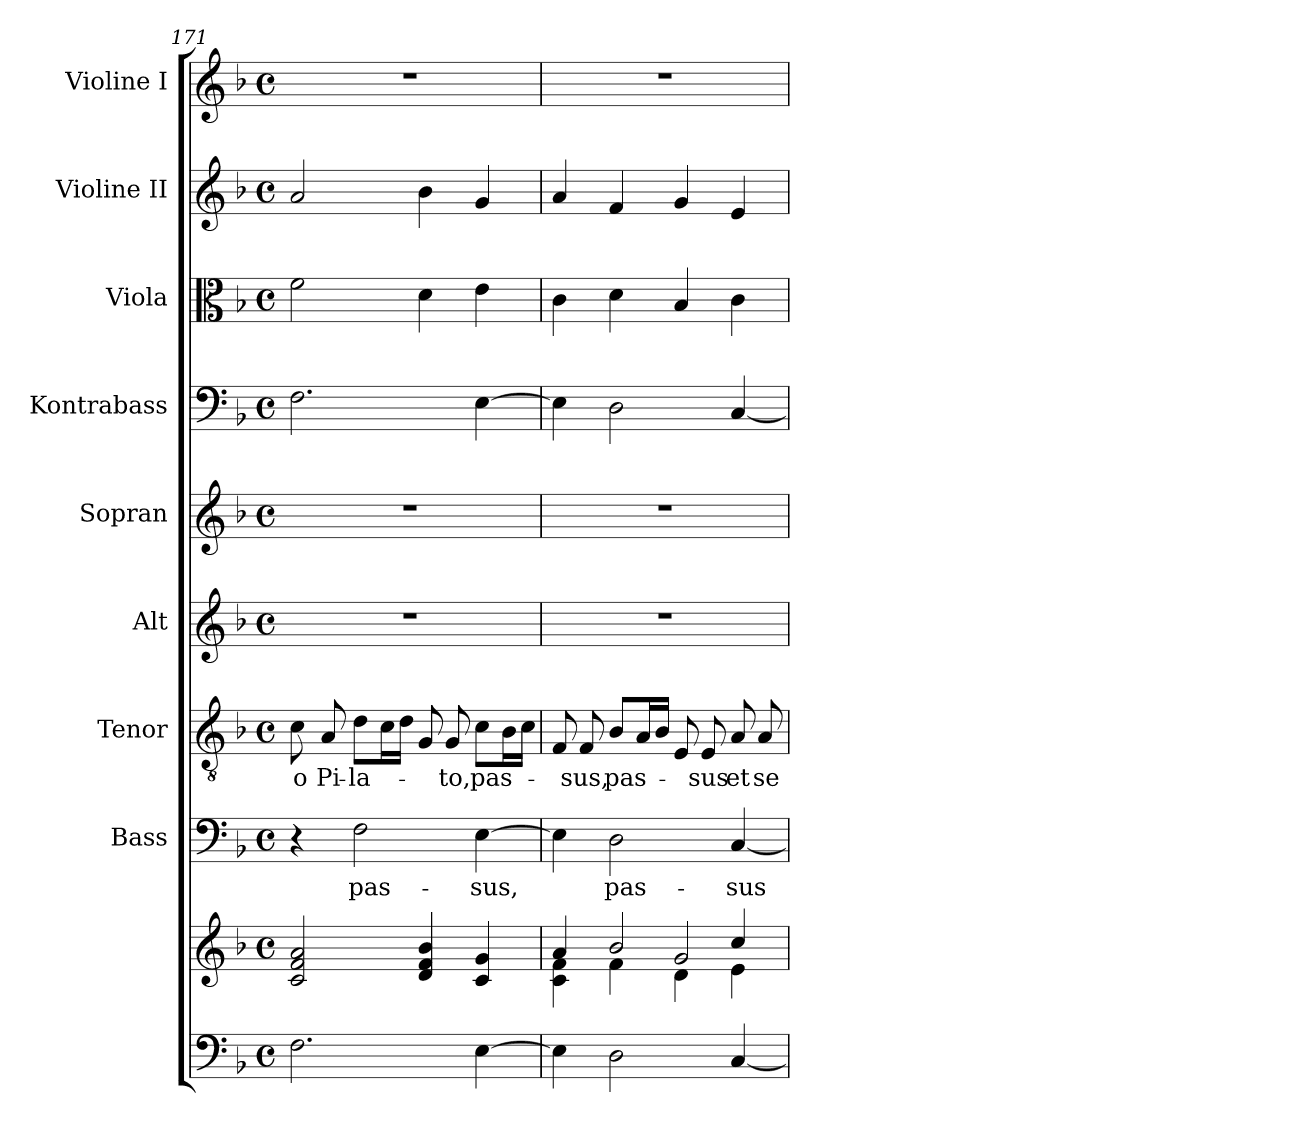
**kern	**kern	**kern	**text	**kern	**text	**kern	**kern	**kern	**kern	**kern	**kern
*part9	*part9	*part8	*part8	*part7	*part7	*part6	*part5	*part4	*part3	*part2	*part1
*staff10	*staff9	*staff8	*staff8	*staff7	*staff7	*staff6	*staff5	*staff4	*staff3	*staff2	*staff1
*	*	*I"Bass	*	*I"Tenor	*	*I"Alt	*I"Sopran	*I"Kontrabass	*I"Viola	*I"Violine II	*I"Violine I
*	*	*I'B.	*	*I'T.	*	*I'A.	*I'S.	*I'Kb.	*I'Vla.	*I'Vl. II	*I'Vl. I
*clefF4	*clefG2	*clefF4	*	*clefGv2	*	*clefG2	*clefG2	*clefF4	*clefC3	*clefG2	*clefG2
*	*	*	*	*	*	*	*	*ITrd7c12	*	*	*
*k[b-]	*k[b-]	*k[b-]	*	*k[b-]	*	*k[b-]	*k[b-]	*k[b-]	*k[b-]	*k[b-]	*k[b-]
*F:	*F:	*F:	*	*F:	*	*F:	*F:	*F:	*F:	*F:	*F:
*M4/4	*M4/4	*M4/4	*	*M4/4	*	*M4/4	*M4/4	*M4/4	*M4/4	*M4/4	*M4/4
*met(c)	*met(c)	*met(c)	*	*met(c)	*	*met(c)	*met(c)	*met(c)	*met(c)	*met(c)	*met(c)
=171	=171	=171	=171	=171	=171	=171	=171	=171	=171	=171	=171
!	!	!	!	!	!LO:LY:b	!	!	!	!	!	!
2.F\	2c/ 2f/ 2a/	4r	.	8c\	-o	1r	1r	2.FF\	2f\	2a/	1r
!	!	!	!	!	!LO:LY:b	!	!	!	!	!	!
.	.	.	.	8A/	Pi-	.	.	.	.	.	.
!	!	!	!LO:LY:b	!	!LO:LY:b	!	!	!	!	!	!
.	.	2F\	pas-	8d\L	-la-	.	.	.	.	.	.
.	.	.	.	16c\L	.	.	.	.	.	.	.
.	.	.	.	16d\JJ	.	.	.	.	.	.	.
.	4d/ 4f/ 4b-/	.	.	8G/	.	.	.	.	4d\	4b-\	.
!	!	!	!	!	!LO:LY:b	!	!	!	!	!	!
.	.	.	.	8G/	-to,	.	.	.	.	.	.
!	!	!	!LO:LY:b	!	!LO:LY:b	!	!	!	!	!	!
[4E\	4c/ 4g/	[4E\	-sus,	8c\L	pas-	.	.	[4EE\	4e\	4g/	.
.	.	.	.	16B-\L	.	.	.	.	.	.	.
.	.	.	.	16c\JJ	.	.	.	.	.	.	.
!!LO:PB:g=z
=172	=172	=172	=172	=172	=172	=172	=172	=172	=172	=172	=172
*	*^	*	*	*	*	*	*	*	*	*	*
*	*	*^	*	*	*	*	*	*	*	*	*	*
4E\]	4a/	4c\ 4f\	2ryy	4E\]	.	8F/	.	1r	1r	4EE\]	4c\	4a/	1r
!	!	!	!	!	!	!	!LO:LY:b	!	!	!	!	!	!
.	.	.	.	.	.	8F/	-sus,	.	.	.	.	.	.
!	!	!	!	!	!LO:LY:b	!	!LO:LY:b	!	!	!	!	!	!
2D\	2b-/	4f\	.	2D\	pas-	8B-/L	pas-	.	.	2DD\	4d\	4f/	.
.	.	.	.	.	.	16A/L	.	.	.	.	.	.	.
.	.	.	.	.	.	16B-/JJ	.	.	.	.	.	.	.
.	.	4d\	2g/	.	.	8E/	.	.	.	.	4B-/	4g/	.
!	!	!	!	!	!	!	!LO:LY:b	!	!	!	!	!	!
.	.	.	.	.	.	8E/	-sus	.	.	.	.	.	.
!	!	!	!	!	!LO:LY:b	!	!LO:LY:b	!	!	!	!	!	!
[4C/	4cc/	4e\	.	[4C/	-sus	8A/	et	.	.	[4CC/	4c\	4e/	.
!	!	!	!	!	!	!	!LO:LY:b	!	!	!	!	!	!
.	.	.	.	.	.	8A/	se-	.	.	.	.	.	.
*	*v	*v	*v	*	*	*	*	*	*	*	*	*	*
=	=	=	=	=	=	=	=	=	=	=	=
*-	*-	*-	*-	*-	*-	*-	*-	*-	*-	*-	*-
